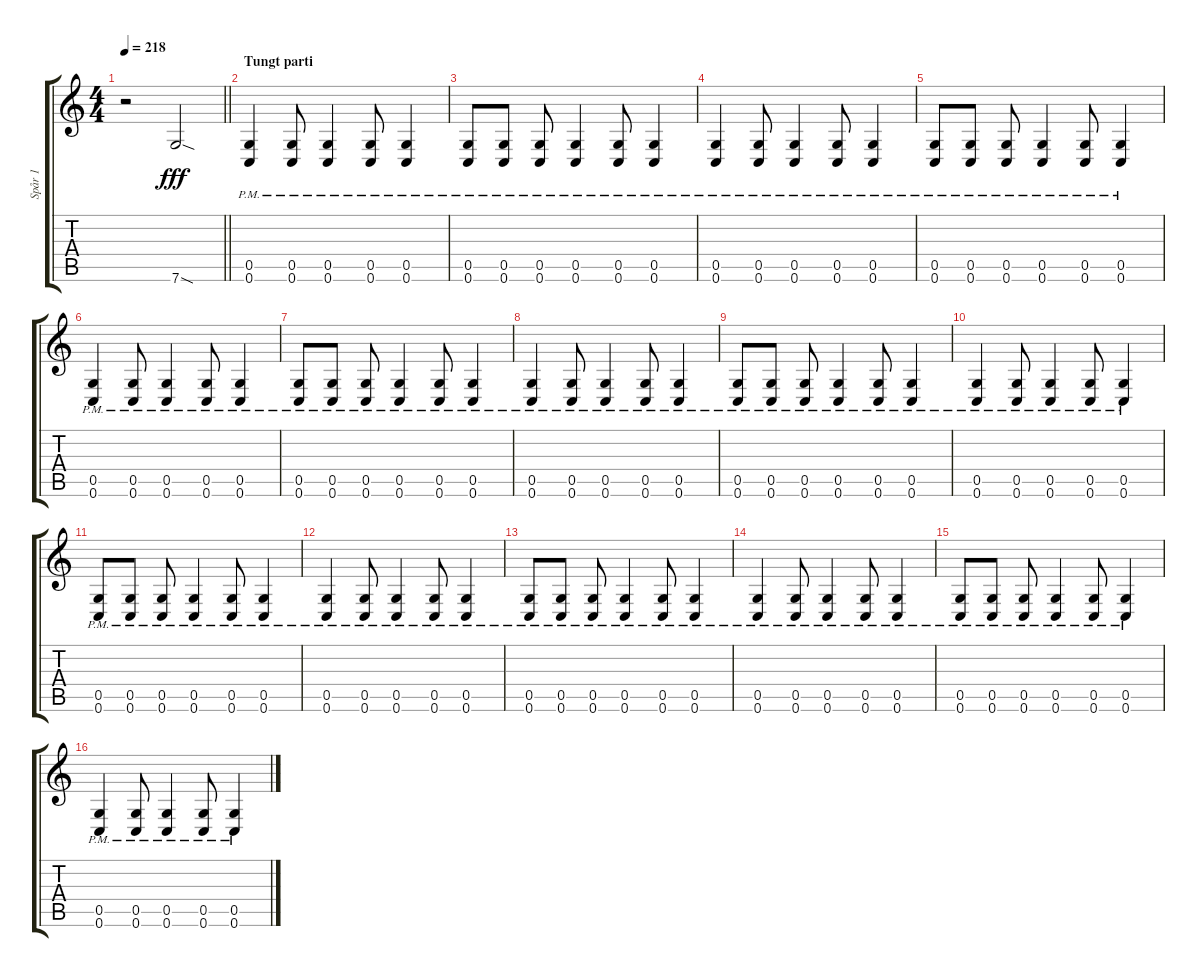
\track ("Spår 1" "Spår 1") {instrument distortionguitar}
\staff {score tabs}
\tuning (D4 A3 F3 C3 G2 C2) {hide}
\ts (4 4)
\tempo 218
\clef g2
\barLineRight lightlight
\ks c
r.2{dy fff} 7.6{sod}.2 |
\section ("" "Tungt parti")
(0.5{pm} 0.6{pm}).4 (0.5{pm} 0.6{pm}).8 (0.5{pm} 0.6{pm}).4 (0.5{pm} 0.6{pm}).8 (0.5{pm} 0.6{pm}).4 |
(0.5{pm} 0.6{pm}).8 (0.5{pm} 0.6{pm}).8 (0.5{pm} 0.6{pm}).8 (0.5{pm} 0.6{pm}).4 (0.5{pm} 0.6{pm}).8 (0.5{pm} 0.6{pm}).4 |
(0.5{pm} 0.6{pm}).4 (0.5{pm} 0.6{pm}).8 (0.5{pm} 0.6{pm}).4 (0.5{pm} 0.6{pm}).8 (0.5{pm} 0.6{pm}).4 |
(0.5{pm} 0.6{pm}).8 (0.5{pm} 0.6{pm}).8 (0.5{pm} 0.6{pm}).8 (0.5{pm} 0.6{pm}).4 (0.5{pm} 0.6{pm}).8 (0.5{pm} 0.6{pm}).4 |
(0.5{pm} 0.6{pm}).4 (0.5{pm} 0.6{pm}).8 (0.5{pm} 0.6{pm}).4 (0.5{pm} 0.6{pm}).8 (0.5{pm} 0.6{pm}).4 |
(0.5{pm} 0.6{pm}).8 (0.5{pm} 0.6{pm}).8 (0.5{pm} 0.6{pm}).8 (0.5{pm} 0.6{pm}).4 (0.5{pm} 0.6{pm}).8 (0.5{pm} 0.6{pm}).4 |
(0.5{pm} 0.6{pm}).4 (0.5{pm} 0.6{pm}).8 (0.5{pm} 0.6{pm}).4 (0.5{pm} 0.6{pm}).8 (0.5{pm} 0.6{pm}).4 |
(0.5{pm} 0.6{pm}).8 (0.5{pm} 0.6{pm}).8 (0.5{pm} 0.6{pm}).8 (0.5{pm} 0.6{pm}).4 (0.5{pm} 0.6{pm}).8 (0.5{pm} 0.6{pm}).4 |
(0.5{pm} 0.6{pm}).4 (0.5{pm} 0.6{pm}).8 (0.5{pm} 0.6{pm}).4 (0.5{pm} 0.6{pm}).8 (0.5{pm} 0.6{pm}).4 |
(0.5{pm} 0.6{pm}).8 (0.5{pm} 0.6{pm}).8 (0.5{pm} 0.6{pm}).8 (0.5{pm} 0.6{pm}).4 (0.5{pm} 0.6{pm}).8 (0.5{pm} 0.6{pm}).4 |
(0.5{pm} 0.6{pm}).4 (0.5{pm} 0.6{pm}).8 (0.5{pm} 0.6{pm}).4 (0.5{pm} 0.6{pm}).8 (0.5{pm} 0.6{pm}).4 |
(0.5{pm} 0.6{pm}).8 (0.5{pm} 0.6{pm}).8 (0.5{pm} 0.6{pm}).8 (0.5{pm} 0.6{pm}).4 (0.5{pm} 0.6{pm}).8 (0.5{pm} 0.6{pm}).4 |
(0.5{pm} 0.6{pm}).4 (0.5{pm} 0.6{pm}).8 (0.5{pm} 0.6{pm}).4 (0.5{pm} 0.6{pm}).8 (0.5{pm} 0.6{pm}).4 |
(0.5{pm} 0.6{pm}).8 (0.5{pm} 0.6{pm}).8 (0.5{pm} 0.6{pm}).8 (0.5{pm} 0.6{pm}).4 (0.5{pm} 0.6{pm}).8 (0.5{pm} 0.6{pm}).4 |
(0.5{pm} 0.6{pm}).4 (0.5{pm} 0.6{pm}).8 (0.5{pm} 0.6{pm}).4 (0.5{pm} 0.6{pm}).8 (0.5{pm} 0.6{pm}).4
